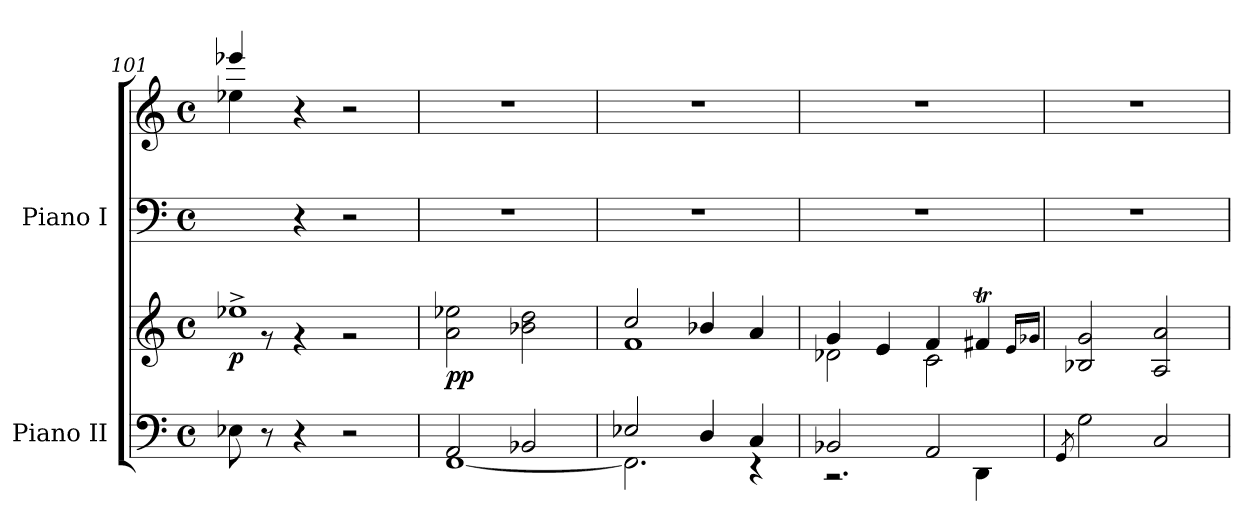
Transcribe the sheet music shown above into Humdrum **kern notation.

**kern	**kern	**dynam	**kern	**kern
*part2	*part2	*part2	*part1	*part1
*staff4	*staff3	*staff3/4	*staff2	*staff1
*I"Piano II	*	*	*I"Piano I	*
*clefF4	*clefG2	*	*clefF4	*clefG2
*k[]	*k[]	*	*k[]	*k[]
*M4/4	*M4/4	*	*M4/4	*M4/4
*met(c)	*met(c)	*	*met(c)	*met(c)
=101	=101	=101	=101	=101
*	*^	*	*	*^
!	!	!	!LO:DY:b	!	!	!
8E-X\	1ee-X^	8ryy	p	4ryy	4eee-X/	4ee-X\
8r	.	8r	.	.	.	.
4r	.	4r	.	4r	4r	2.ryy
2r	.	2r	.	2r	2r	.
*	*v	*v	*	*	*v	*v
!!LO:LB:g=z
=102	=102	=102	=102	=102
*	*	*	*	*MM100
*^	*^	*	*	*
!	!	!	!	!LO:DY:b	!	!
*	*	*v	*v	*	*	*
2AA/	[1FF	2a\ 2ee-X\	pp	1r	1r
2BB-X/	.	2b-X\ 2dd\	.	.	.
=103	=103	=103	=103	=103	=103
*	*	*^	*	*	*
2E-X/	2.FF\]	2cc/	1f	.	1r	1r
4D/	.	4b-X/	.	.	.	.
4C/	4r	4a/	.	.	.	.
=104	=104	=104	=104	=104	=104	=104
2BB-X/	2.r	4g/	2d-X\	.	1r	1r
.	.	4e/	.	.	.	.
2AA/	.	4f/	2c\	.	.	.
.	4DD\	4f#Xt/	.	.	.	.
*v	*v	*	*	*	*	*
*	*v	*v	*	*	*
.	16qe/LL	.	.	.
.	16qg-X/JJ	.	.	.
=105	=105	=105	=105	=105
8qGG/	.	.	.	.
2G\	2B-X/ 2g/	.	1r	1r
2C/	2A/ 2a/	.	.	.
=	=	=	=	=
*-	*-	*-	*-	*-
